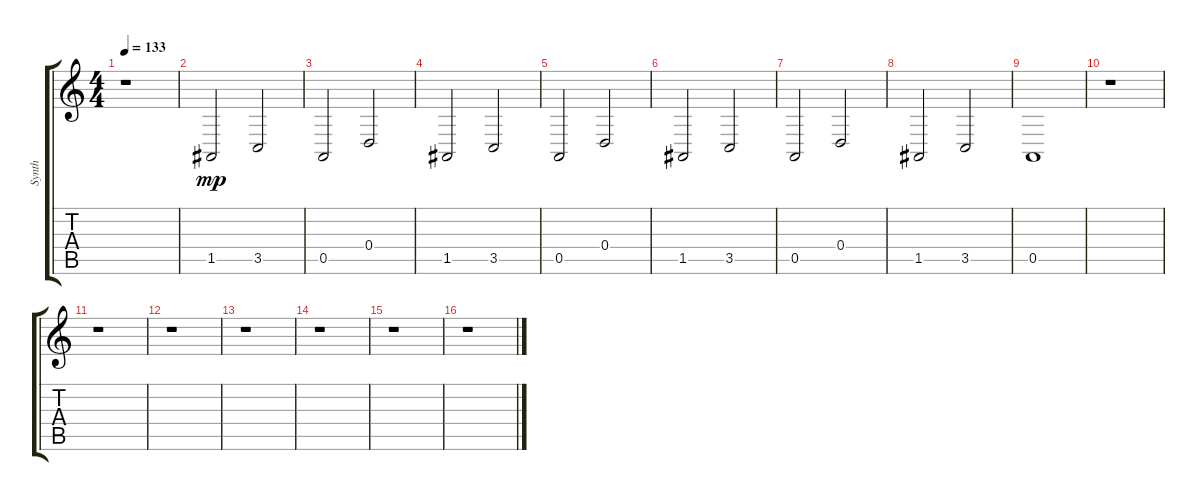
\track ("Synth" "Synth") {instrument synthstrings1}
\staff {score tabs}
\tuning (E4 B3 G3 D3 A2 E2) {hide}
\ts (4 4)
\tempo 133
\clef g2
\ks c
r.1{dy f} |
1.5.2{dy mp} 3.5.2 |
0.5.2 0.4.2 |
1.5.2 3.5.2 |
0.5.2 0.4.2 |
1.5.2 3.5.2 |
0.5.2 0.4.2 |
1.5.2 3.5.2 |
0.5.1 |
r.1 |
r.1 |
r.1 |
r.1 |
r.1 |
r.1 |
r.1
